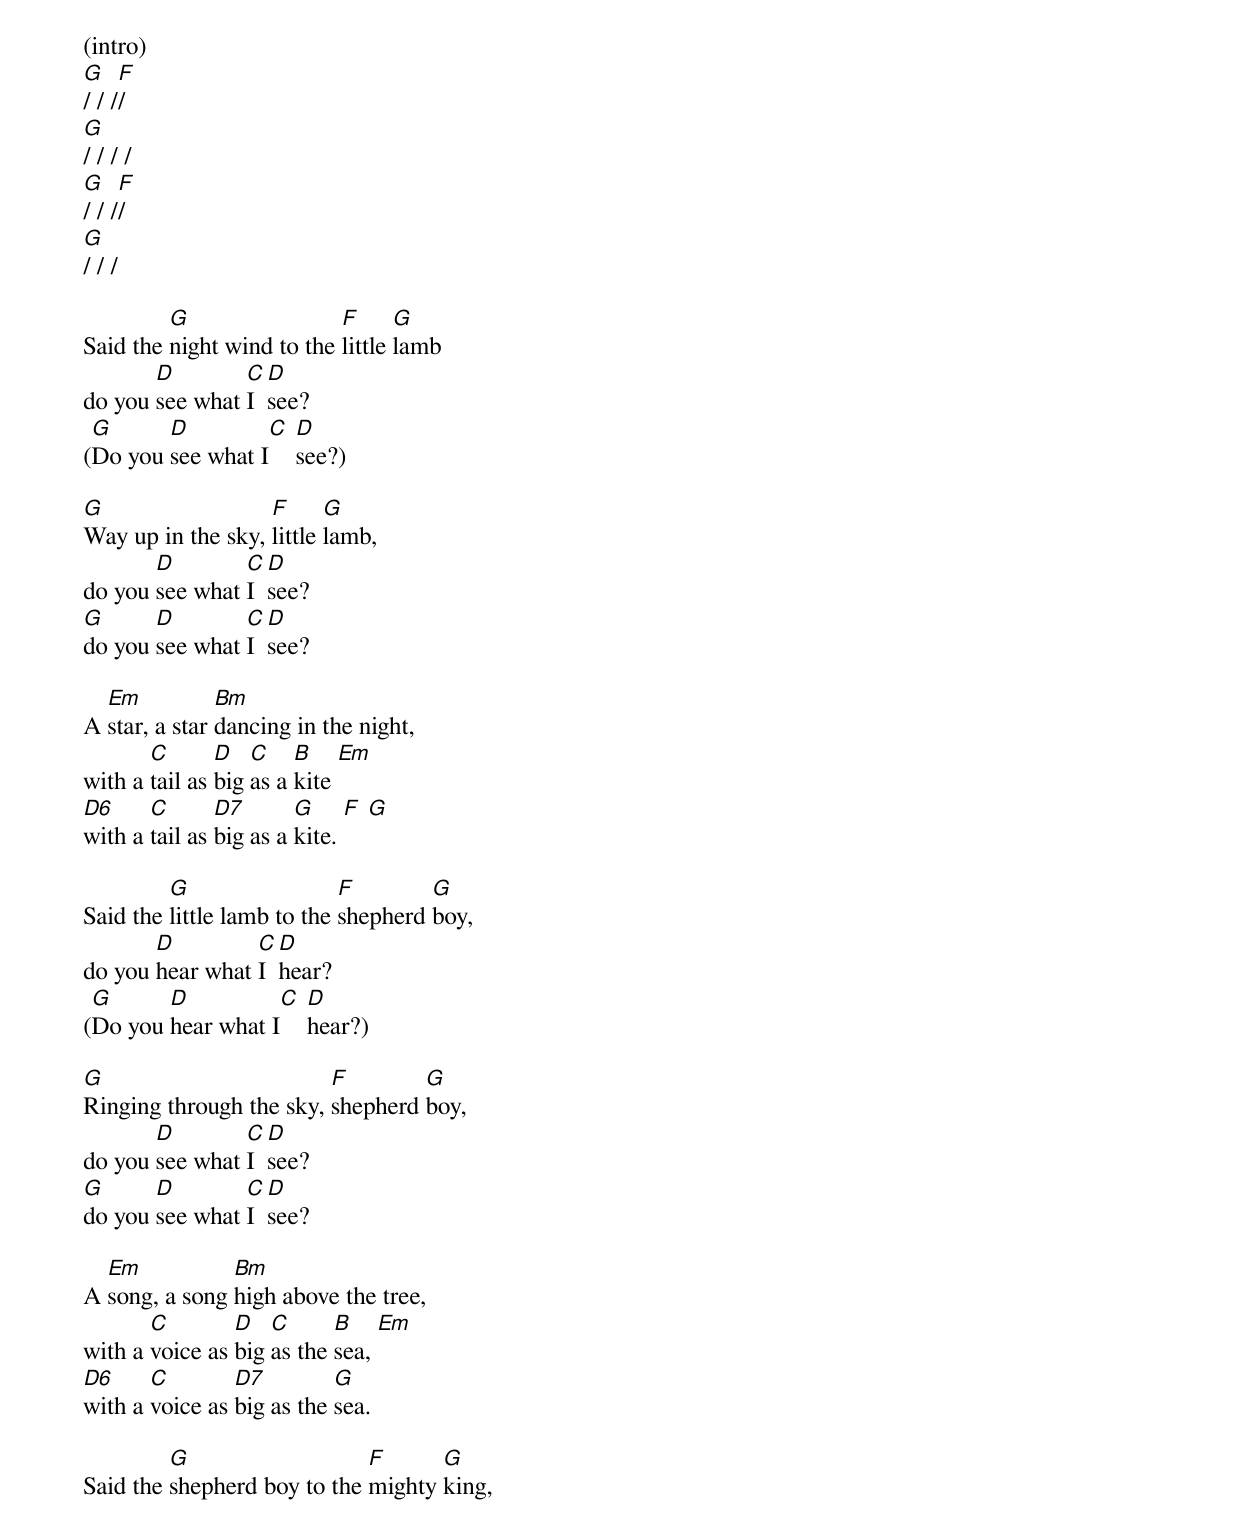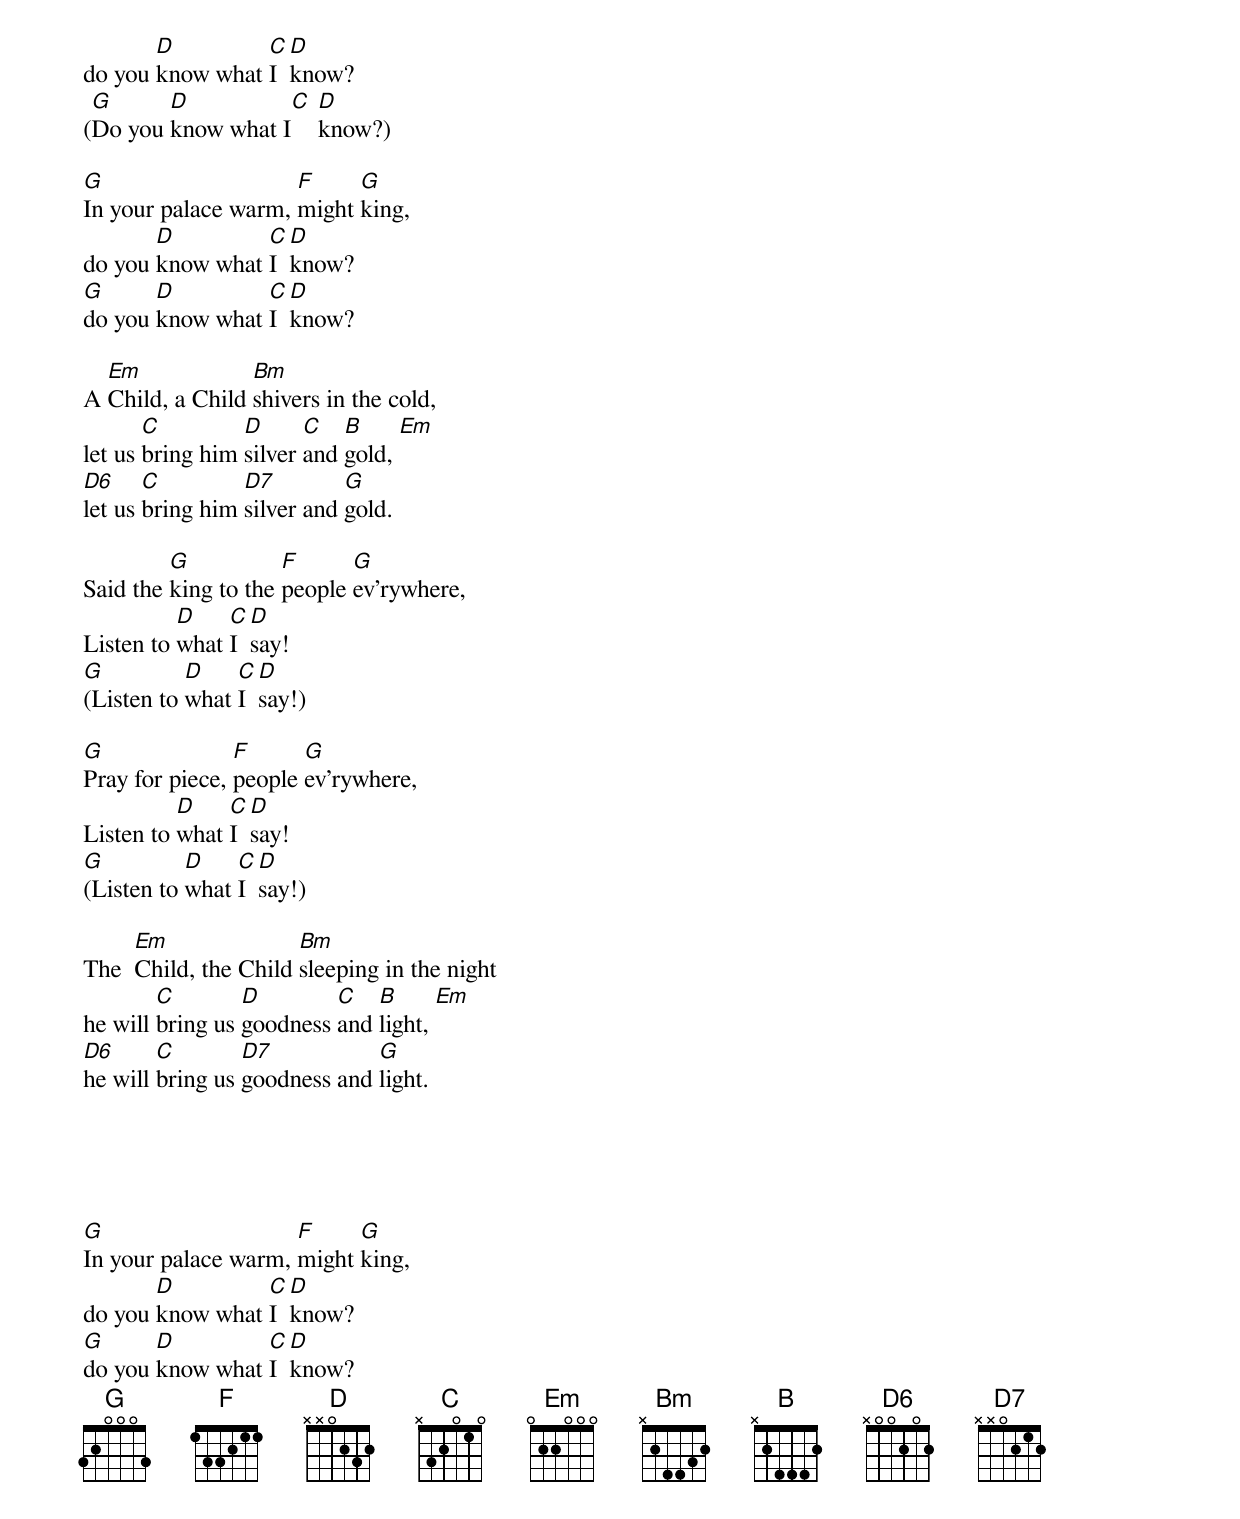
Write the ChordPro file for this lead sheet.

(intro)
[G]/ / /[F]/
[G]/ / / /
[G]/ / /[F]/
[G]/ / /

Said the [G]night wind to the [F]little [G]lamb
do you [D]see what [C]I [D]see?
([G]Do you [D]see what I[C] [D]see?)

[G]Way up in the sky, [F]little [G]lamb,
do you [D]see what [C]I [D]see?
[G]do you [D]see what [C]I [D]see?

A [Em]star, a star [Bm]dancing in the night,
with a [C]tail as [D]big [C]as a [B]kite [Em]
[D6]with a [C]tail as [D7]big as a [G]kite. [F] [G]

Said the [G]little lamb to the [F]shepherd [G]boy,
do you [D]hear what [C]I [D]hear?
([G]Do you [D]hear what I[C] [D]hear?)

[G]Ringing through the sky, [F]shepherd [G]boy,
do you [D]see what [C]I [D]see?
[G]do you [D]see what [C]I [D]see?

A [Em]song, a song [Bm]high above the tree,
with a [C]voice as [D]big [C]as the [B]sea, [Em]
[D6]with a [C]voice as [D7]big as the [G]sea.

Said the [G]shepherd boy to the [F]mighty [G]king,
do you [D]know what [C]I [D]know?
([G]Do you [D]know what I[C] [D]know?)

[G]In your palace warm, [F]might [G]king,
do you [D]know what [C]I [D]know?
[G]do you [D]know what [C]I [D]know?

A [Em]Child, a Child [Bm]shivers in the cold,
let us [C]bring him [D]silver [C]and [B]gold, [Em]
[D6]let us [C]bring him [D7]silver and [G]gold.

Said the [G]king to the [F]people [G]ev'rywhere,
Listen to [D]what [C]I [D]say!
[G](Listen to [D]what [C]I [D]say!)

[G]Pray for piece, [F]people [G]ev'rywhere,
Listen to [D]what [C]I [D]say!
[G](Listen to [D]what [C]I [D]say!)

The  [Em]Child, the Child [Bm]sleeping in the night
he will [C]bring us [D]goodness [C]and [B]light, [Em]
[D6]he will [C]bring us [D7]goodness and [G]light.





[G]In your palace warm, [F]might [G]king,
do you [D]know what [C]I [D]know?
[G]do you [D]know what [C]I [D]know?
